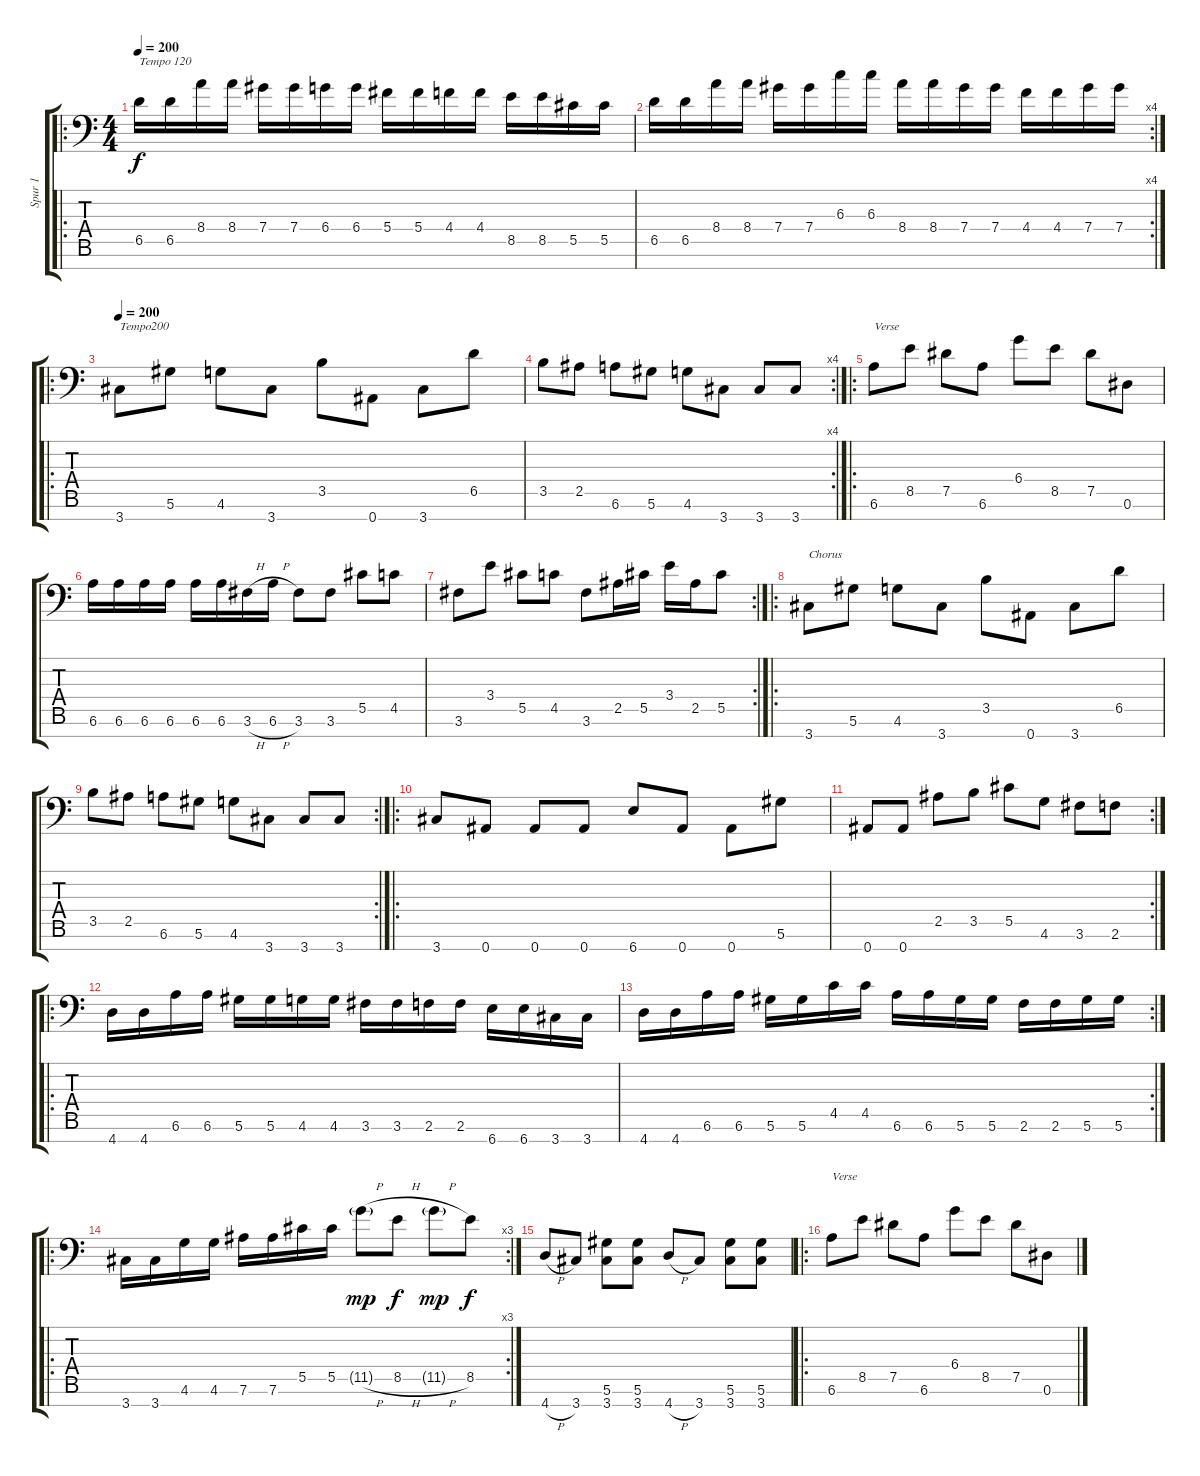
\track ("Spur 1" "Spur 1") {instrument distortionguitar}
\staff {score tabs}
\tuning (Eb4 Bb3 Gb3 Db3 Ab2 Eb2 Bb1) {hide}
\ro
\ts (4 4)
\tempo 200
\tempo 120
\tempo 200
\clef f4
\ks c
6.5.16{txt "Tempo 120" dy f instrument distortionguitar} 6.5.16 8.4.16 8.4.16 7.4.16 7.4.16 6.4.16 6.4.16 5.4.16 5.4.16 4.4.16 4.4.16 8.5.16 8.5.16 5.5.16 5.5.16 |
\rc 4
6.5.16 6.5.16 8.4.16 8.4.16 7.4.16 7.4.16 6.3.16 6.3.16 8.4.16 8.4.16 7.4.16 7.4.16 4.4.16 4.4.16 7.4.16 7.4.16 |
\ro
\tempo 200
3.7.8{txt "Tempo200"} 5.6.8 4.6.8 3.7.8 3.5.8 0.7.8 3.7.8 6.5.8 |
\rc 4
3.5.8 2.5.8 6.6.8 5.6.8 4.6.8 3.7.8 3.7.8 3.7.8 |
\ro
6.6.8{txt "Verse"} 8.5.8 7.5.8 6.6.8 6.4.8 8.5.8 7.5.8 0.6.8 |
6.6.16 6.6.16 6.6.16 6.6.16 6.6.16 6.6.16 3.6{h}.16 6.6{h}.16 3.6.8 3.6.8 5.5.8 4.5.8 |
\rc 2
3.6.8 3.4.8 5.5.8 4.5.8 3.6.8 2.5.16 5.5.16 3.4.16 2.5.16 5.5.8 |
\ro
3.7.8{txt "Chorus"} 5.6.8 4.6.8 3.7.8 3.5.8 0.7.8 3.7.8 6.5.8 |
\rc 2
3.5.8 2.5.8 6.6.8 5.6.8 4.6.8 3.7.8 3.7.8 3.7.8 |
\ro
3.7.8 0.7.8 0.7.8 0.7.8 6.7.8 0.7.8 0.7.8 5.6.8 |
\rc 2
0.7.8 0.7.8 2.5.8 3.5.8 5.5.8 4.6.8 3.6.8 2.6.8 |
\ro
4.7.16 4.7.16 6.6.16 6.6.16 5.6.16 5.6.16 4.6.16 4.6.16 3.6.16 3.6.16 2.6.16 2.6.16 6.7.16 6.7.16 3.7.16 3.7.16 |
\rc 2
4.7.16 4.7.16 6.6.16 6.6.16 5.6.16 5.6.16 4.5.16 4.5.16 6.6.16 6.6.16 5.6.16 5.6.16 2.6.16 2.6.16 5.6.16 5.6.16 |
\ro
\rc 3
3.7.16 3.7.16 4.6.16 4.6.16 7.6.16 7.6.16 5.5.16 5.5.16 11.5{h g}.8{dy mp} 8.5{h}.8{dy f} 11.5{h g}.8{dy mp} 8.5.8{dy f} |
4.7{h}.8 3.7.8 (5.6 3.7).8 (5.6 3.7).8 4.7{h}.8 3.7.8 (5.6 3.7).8 (5.6 3.7).8 |
\ro
6.6.8{txt "Verse"} 8.5.8 7.5.8 6.6.8 6.4.8 8.5.8 7.5.8 0.6.8
